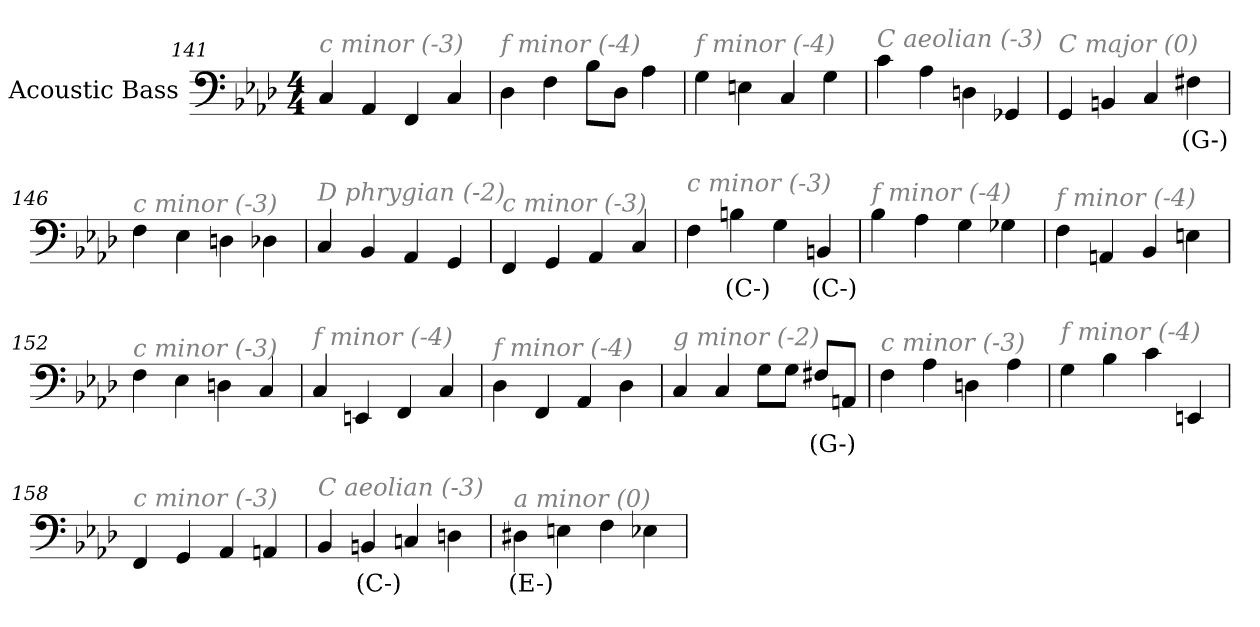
**kern	**text
*part1	*part1
*staff1	*staff1
*I"Acoustic Bass	*
*clefF4	*
*ITrd7c12	*
*k[b-e-a-d-]	*
*A-:	*
*M4/4	*
=141	=141
!LO:TX:i:color=#808080:t=c minor (-3)	!
4CC	.
4AAA-	.
4FFF	.
4CC	.
=142	=142
!LO:TX:i:color=#808080:t=f minor (-4)	!
4DD-	.
4FF	.
8BB-L	.
8DD-J	.
4AA-	.
=143	=143
!LO:TX:i:color=#808080:t=f minor (-4)	!
4GG	.
4EEn	.
4CC	.
4GG	.
=144	=144
!LO:TX:i:color=#808080:t=C aeolian (-3)	!
4C	.
4AA-	.
4DDn	.
4GGG-X	.
=145	=145
!LO:TX:i:color=#808080:t=C major (0)	!
4GGG	.
4BBBn	.
4CC	.
4FF#Xi	(G-)
=146	=146
!LO:TX:i:color=#808080:t=c minor (-3)	!
4FF	.
4EE-	.
4DDn	.
4DD-X	.
=147	=147
!LO:TX:i:color=#808080:t=D phrygian (-2)	!
4CC	.
4BBB-	.
4AAA-	.
4GGG	.
=148	=148
!LO:TX:i:color=#808080:t=c minor (-3)	!
4FFF	.
4GGG	.
4AAA-	.
4CC	.
=149	=149
!LO:TX:i:color=#808080:t=c minor (-3)	!
4FF	.
4BBni	(C-)
4GG	.
4BBBni	(C-)
=150	=150
!LO:TX:i:color=#808080:t=f minor (-4)	!
4BB-	.
4AA-	.
4GG	.
4GG-X	.
=151	=151
!LO:TX:i:color=#808080:t=f minor (-4)	!
4FF	.
4AAAn	.
4BBB-	.
4EEn	.
=152	=152
!LO:TX:i:color=#808080:t=c minor (-3)	!
4FF	.
4EE-	.
4DDn	.
4CC	.
=153	=153
!LO:TX:i:color=#808080:t=f minor (-4)	!
4CC	.
4EEEn	.
4FFF	.
4CC	.
=154	=154
!LO:TX:i:color=#808080:t=f minor (-4)	!
4DD-	.
4FFF	.
4AAA-	.
4DD-	.
=155	=155
!LO:TX:i:color=#808080:t=g minor (-2)	!
4CC	.
4CC	.
8GGL	.
8GGJ	.
8FF#XiL	(G-)
8AAAnJ	.
=156	=156
!LO:TX:i:color=#808080:t=c minor (-3)	!
4FF	.
4AA-	.
4DDn	.
4AA-	.
=157	=157
!LO:TX:i:color=#808080:t=f minor (-4)	!
4GG	.
4BB-	.
4C	.
4EEEn	.
=158	=158
!LO:TX:i:color=#808080:t=c minor (-3)	!
4FFF	.
4GGG	.
4AAA-	.
4AAAn	.
=159	=159
!LO:TX:i:color=#808080:t=C aeolian (-3)	!
4BBB-	.
4BBBni	(C-)
4CCn	.
4DDn	.
=160	=160
!LO:TX:i:color=#808080:t=a minor (0)	!
4DD#Xi	(E-)
4EEn	.
4FF	.
4EE-Xj	.
=	=
*-	*-
